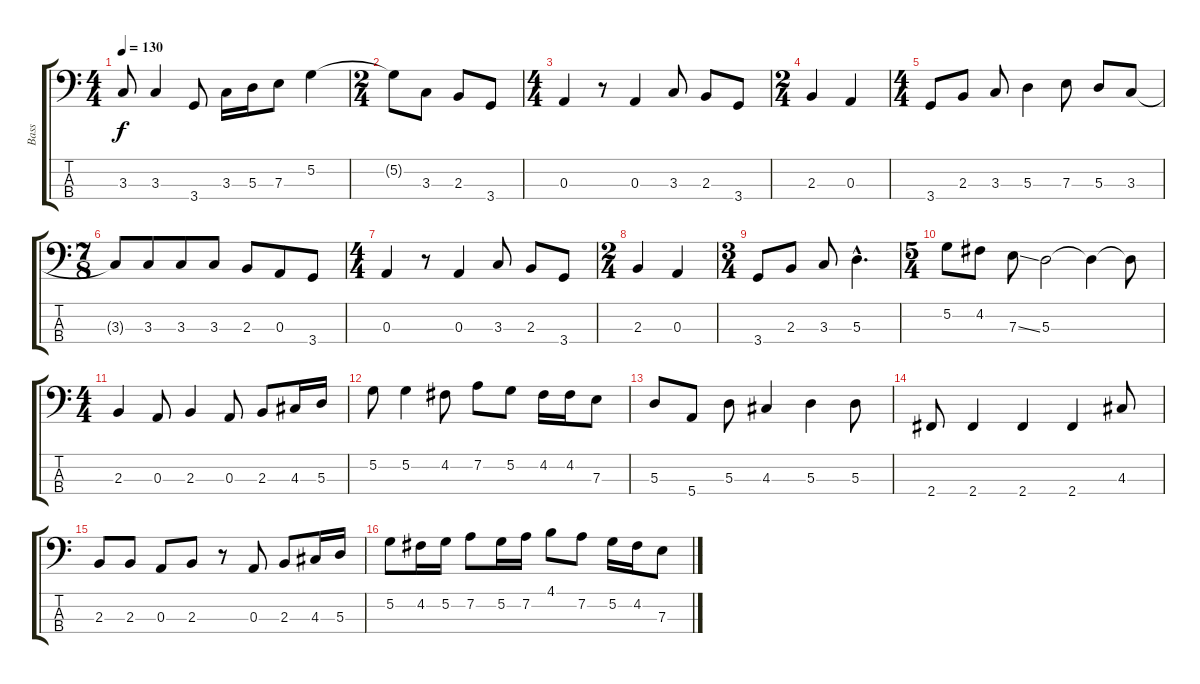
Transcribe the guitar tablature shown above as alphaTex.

\track ("Bass" "Bass") {instrument electricbassfinger}
\staff {score tabs}
\tuning (G2 D2 A1 E1) {hide}
\ts (4 4)
\tempo 130
\clef f4
\ks c
3.3{t}.8{dy f} 3.3.4 3.4.8 3.3.16 5.3.16 7.3.8 5.2.4 |
\ts (2 4)
5.2{t}.8 3.3.8 2.3.8 3.4.8 |
\ts (4 4)
0.3.4 r.8 0.3.4 3.3.8 2.3.8 3.4.8 |
\ts (2 4)
2.3.4 0.3.4 |
\ts (4 4)
3.4.8 2.3.8 3.3.8 5.3.4 7.3.8 5.3.8 3.3.8 |
\ts (7 8)
3.3{t}.8 3.3.8 3.3.8 3.3.8 2.3.8 0.3.8 3.4.8 |
\ts (4 4)
0.3.4 r.8 0.3.4 3.3.8 2.3.8 3.4.8 |
\ts (2 4)
2.3.4 0.3.4 |
\ts (3 4)
3.4.8 2.3.8 3.3.8 5.3{hac}.4{d} |
\ts (5 4)
5.2.8 4.2.8 7.3{ss}.8 5.3.2 5.3{t}.4 5.3{t}.8 |
\ts (4 4)
2.3.4 0.3.8 2.3.4 0.3.8 2.3.8 4.3.16 5.3.16 |
5.2.8 5.2.4 4.2.8 7.2.8 5.2.8 4.2.16 4.2.16 7.3.8 |
5.3.8 5.4.8 5.3.8 4.3.4 5.3.4 5.3.8 |
2.4.8 2.4.4 2.4.4 2.4.4 4.3.8 |
2.3.8 2.3.8 0.3.8 2.3.8 r.8 0.3.8 2.3.8 4.3.16 5.3.16 |
5.2.8 4.2.16 5.2.16 7.2.8 5.2.16 7.2.16 4.1.8 7.2.8 5.2.16 4.2.16 7.3.8
